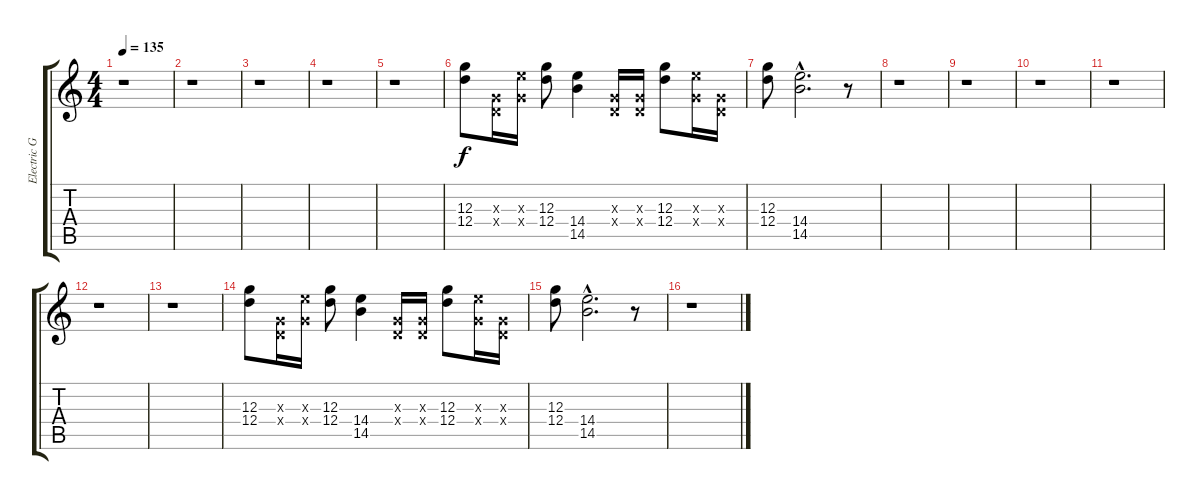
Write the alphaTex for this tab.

\track ("Electric Guitar II" "Electric G") {instrument distortionguitar}
\staff {score tabs}
\tuning (E4 B3 G3 D3 A2 E2) {hide}
\ts (4 4)
\tempo 135
\clef g2
\ks c
r.1{dy f} |
r.1 |
r.1 |
r.1 |
r.1 |
(12.3 12.4).8 (0.3{x} 0.4{x}).16 (0.3{x} 14.4{x}).16 (12.3 12.4).8 (14.4 14.5).4 (0.3{x} 0.4{x}).16 (0.3{x} 0.4{x}).16 (12.3 12.4).8 (0.3{x} 14.4{x}).16 (0.3{x} 0.4{x}).16 |
(12.3 12.4).8 (14.4{hac} 14.5{hac}).2{d} r.8 |
r.1 |
r.1 |
r.1 |
r.1 |
r.1 |
r.1 |
(12.3 12.4).8 (0.3{x} 0.4{x}).16 (0.3{x} 14.4{x}).16 (12.3 12.4).8 (14.4 14.5).4 (0.3{x} 0.4{x}).16 (0.3{x} 0.4{x}).16 (12.3 12.4).8 (0.3{x} 14.4{x}).16 (0.3{x} 0.4{x}).16 |
(12.3 12.4).8 (14.4{hac} 14.5{hac}).2{d} r.8 |
r.1
